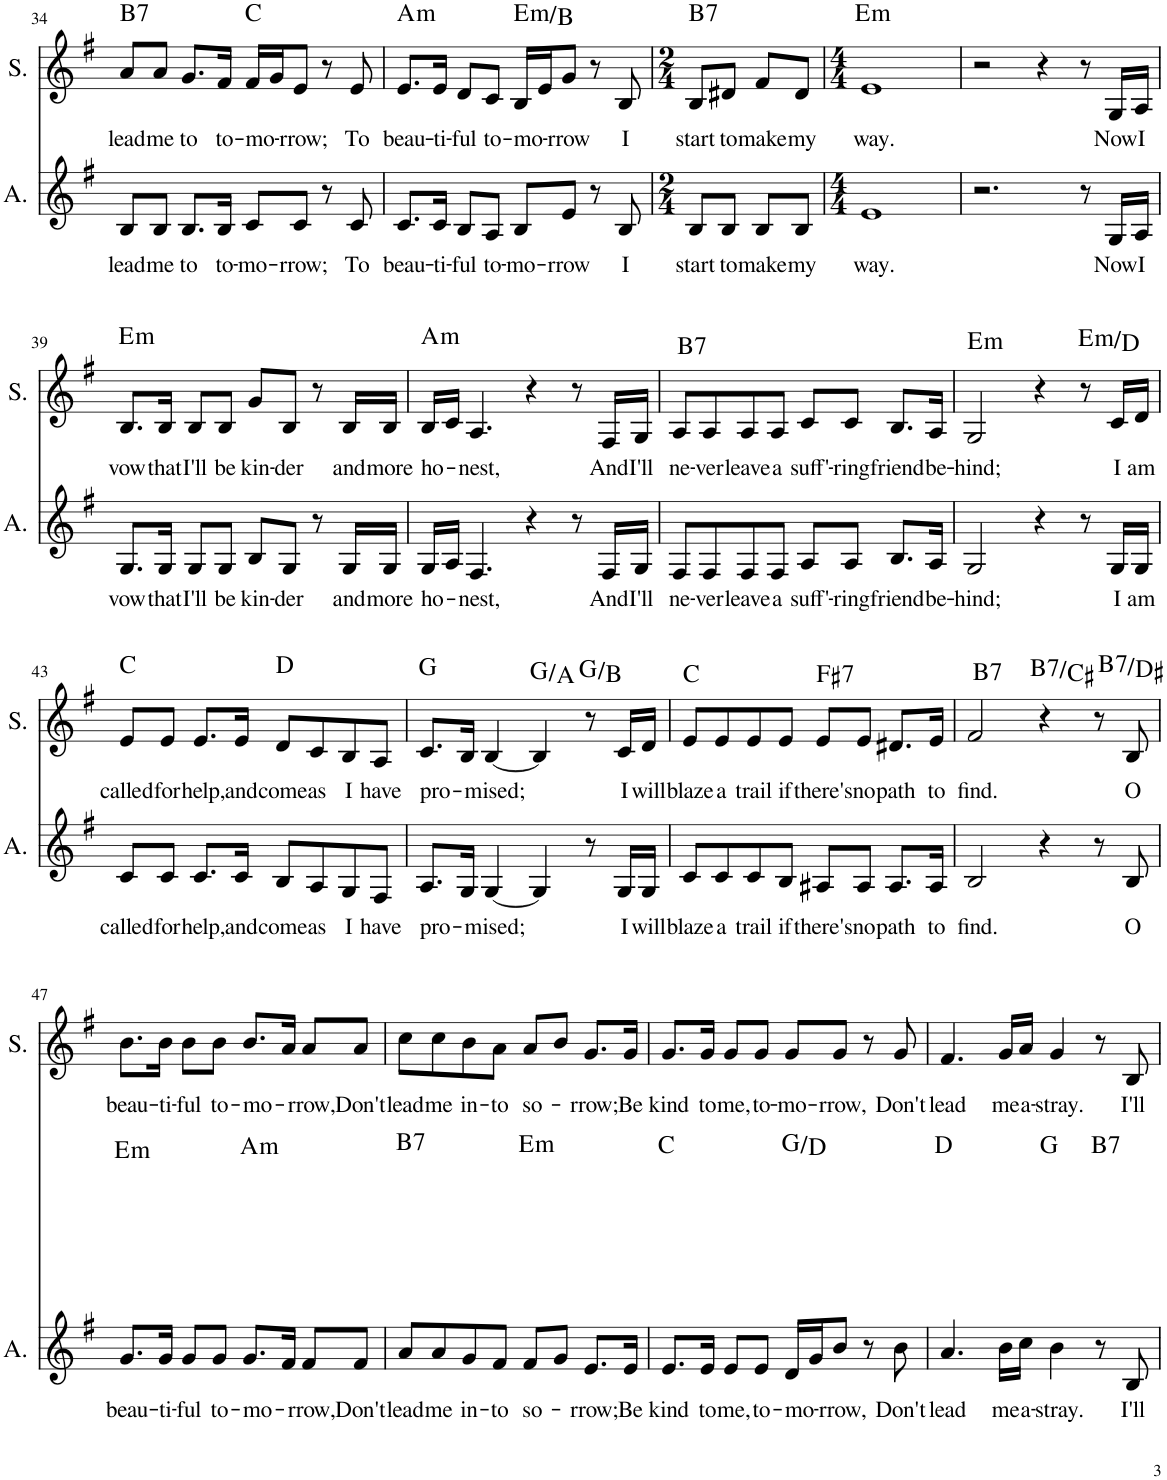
**kern	**text	**harte	**kern	**text	**harte
*part2	*part2	*part2	*part1	*part1	*part1
*staff2	*staff2	*	*staff1	*staff1	*
*I"Alto	*	*	*I"Soprano	*	*
*I'A.	*	*	*I'S.	*	*
!!LO:PB:g=z
*clefG2	*	*	*clefG2	*	*
*k[f#]	*	*	*k[f#]	*	*
*M4/4	*	*	*M4/4	*	*
=34	=34	=34	=34	=34	=34
!	!LO:LY:b	!	!	!LO:LY:b	!LO:H:kt=7
8B/L	lead	.	8a/L	lead	B:7
!	!LO:LY:b	!	!	!LO:LY:b	!
8B/J	me	.	8a/J	me	.
!	!LO:LY:b	!	!	!LO:LY:b	!
8.B/L	to	.	8.g/L	to	.
!	!LO:LY:b	!	!	!LO:LY:b	!
16B/Jk	to-	.	16f#/Jk	to-	.
!	!LO:LY:b	!	!	!LO:LY:b	!
8c/L	-mo-	.	16f#/LL	-mo-	C:maj
.	.	.	16g/J	.	.
!	!LO:LY:b	!	!	!LO:LY:b	!
8c/J	-rrow;	.	8e/J	-rrow;	.
8r	.	.	8r	.	.
!	!LO:LY:b	!	!	!LO:LY:b	!
8c/	To	.	8e/	To	.
=35	=35	=35	=35	=35	=35
!	!LO:LY:b	!	!	!LO:LY:b	!LO:H:kt=m
8.c/L	beau-	.	8.e/L	beau-	A:min
!	!LO:LY:b	!	!	!LO:LY:b	!
16c/Jk	-ti-	.	16e/Jk	-ti-	.
!	!LO:LY:b	!	!	!LO:LY:b	!
8B/L	-ful	.	8d/L	-ful	.
!	!LO:LY:b	!	!	!LO:LY:b	!
8A/J	to-	.	8c/J	to-	.
!	!LO:LY:b	!	!	!LO:LY:b	!LO:H:kt=m
8B/L	-mo-	.	16B/LL	-mo-	E:min/5
.	.	.	16e/J	.	.
!	!LO:LY:b	!	!	!LO:LY:b	!
8e/J	-rrow	.	8g/J	-rrow	.
8r	.	.	8r	.	.
!	!LO:LY:b	!	!	!LO:LY:b	!
8B/	I	.	8B/	I	.
=36	=36	=36	=36	=36	=36
*M2/4	*	*	*M2/4	*	*
!	!LO:LY:b	!	!	!LO:LY:b	!LO:H:kt=7
8B/L	start	.	8B/L	start	B:7
!	!LO:LY:b	!	!	!LO:LY:b	!
8B/J	to	.	8d#X/J	to	.
!	!LO:LY:b	!	!	!LO:LY:b	!
8B/L	make	.	8f#/L	make	.
!	!LO:LY:b	!	!	!LO:LY:b	!
8B/J	my	.	8d#/J	my	.
=37	=37	=37	=37	=37	=37
*M4/4	*	*	*M4/4	*	*
!	!LO:LY:b	!	!	!LO:LY:b	!LO:H:kt=m
1e	way.	.	1e	way.	E:min
=38	=38	=38	=38	=38	=38
2.r	.	.	2r	.	.
.	.	.	4r	.	.
8r	.	.	8r	.	.
!	!LO:LY:b	!	!	!LO:LY:b	!
16G/LL	Now	.	16G/LL	Now	.
!	!LO:LY:b	!	!	!LO:LY:b	!
16A/JJ	I	.	16A/JJ	I	.
!!LO:LB:g=z
=39	=39	=39	=39	=39	=39
!	!LO:LY:b	!	!	!LO:LY:b	!LO:H:kt=m
8.G/L	vow	.	8.B/L	vow	E:min
!	!LO:LY:b	!	!	!LO:LY:b	!
16G/Jk	that	.	16B/Jk	that	.
!	!LO:LY:b	!	!	!LO:LY:b	!
8G/L	I'll	.	8B/L	I'll	.
!	!LO:LY:b	!	!	!LO:LY:b	!
8G/J	be	.	8B/J	be	.
!	!LO:LY:b	!	!	!LO:LY:b	!
8B/L	kin-	.	8g/L	kin-	.
!	!LO:LY:b	!	!	!LO:LY:b	!
8G/J	-der	.	8B/J	-der	.
8r	.	.	8r	.	.
!	!LO:LY:b	!	!	!LO:LY:b	!
16G/LL	and	.	16B/LL	and	.
!	!LO:LY:b	!	!	!LO:LY:b	!
16G/JJ	more	.	16B/JJ	more	.
=40	=40	=40	=40	=40	=40
!	!LO:LY:b	!	!	!LO:LY:b	!LO:H:kt=m
16G/LL	ho-	.	16B/LL	ho-	A:min
16A/JJ	.	.	16c/JJ	.	.
!	!LO:LY:b	!	!	!LO:LY:b	!
4.F#/	-nest,	.	4.A/	-nest,	.
4r	.	.	4r	.	.
8r	.	.	8r	.	.
!	!LO:LY:b	!	!	!LO:LY:b	!
16F#/LL	And	.	16F#/LL	And	.
!	!LO:LY:b	!	!	!LO:LY:b	!
16G/JJ	I'll	.	16G/JJ	I'll	.
=41	=41	=41	=41	=41	=41
!	!LO:LY:b	!	!	!LO:LY:b	!LO:H:kt=7
8F#/L	ne-	.	8A/L	ne-	B:7
!	!LO:LY:b	!	!	!LO:LY:b	!
8F#/	-ver	.	8A/	-ver	.
!	!LO:LY:b	!	!	!LO:LY:b	!
8F#/	leave	.	8A/	leave	.
!	!LO:LY:b	!	!	!LO:LY:b	!
8F#/J	a	.	8A/J	a	.
!	!LO:LY:b	!	!	!LO:LY:b	!
8A/L	suff'-	.	8c/L	suff'-	.
!	!LO:LY:b	!	!	!LO:LY:b	!
8A/J	-ring	.	8c/J	-ring	.
!	!LO:LY:b	!	!	!LO:LY:b	!
8.B/L	friend	.	8.B/L	friend	.
!	!LO:LY:b	!	!	!LO:LY:b	!
16A/Jk	be-	.	16A/Jk	be-	.
=42	=42	=42	=42	=42	=42
!	!LO:LY:b	!	!	!LO:LY:b	!LO:H:kt=m
2G/	-hind;	.	2G/	-hind;	E:min
4r	.	.	4r	.	.
!	!	!	!	!	!LO:H:kt=m
8r	.	.	8r	.	E:min/b7
!	!LO:LY:b	!	!	!LO:LY:b	!
16G/LL	I	.	16c/LL	I	.
!	!LO:LY:b	!	!	!LO:LY:b	!
16G/JJ	am	.	16d/JJ	am	.
!!LO:LB:g=z
=43	=43	=43	=43	=43	=43
!	!LO:LY:b	!	!	!LO:LY:b	!
8c/L	called	.	8e/L	called	C:maj
!	!LO:LY:b	!	!	!LO:LY:b	!
8c/J	for	.	8e/J	for	.
!	!LO:LY:b	!	!	!LO:LY:b	!
8.c/L	help,	.	8.e/L	help,	.
!	!LO:LY:b	!	!	!LO:LY:b	!
16c/Jk	and	.	16e/Jk	and	.
!	!LO:LY:b	!	!	!LO:LY:b	!
8B/L	come	.	8d/L	come	D:maj
!	!LO:LY:b	!	!	!LO:LY:b	!
8A/	as	.	8c/	as	.
!	!LO:LY:b	!	!	!LO:LY:b	!
8G/	I	.	8B/	I	.
!	!LO:LY:b	!	!	!LO:LY:b	!
8F#/J	have	.	8A/J	have	.
=44	=44	=44	=44	=44	=44
!	!LO:LY:b	!	!	!LO:LY:b	!
8.A/L	-pro-	.	8.c/L	pro-	G:maj
16G/Jk	.	.	16B/Jk	.	.
!	!LO:LY:b	!	!	!LO:LY:b	!
[4G/	-mised;	.	[4B/	-mised;	.
4G/]	.	.	4B/]	.	G:maj/2
8r	.	.	8r	.	G:maj/3
!	!LO:LY:b	!	!	!LO:LY:b	!
16G/LL	I	.	16c/LL	I	.
!	!LO:LY:b	!	!	!LO:LY:b	!
16G/JJ	will	.	16d/JJ	will	.
=45	=45	=45	=45	=45	=45
!	!LO:LY:b	!	!	!LO:LY:b	!
8c/L	blaze	.	8e/L	blaze	C:maj
!	!LO:LY:b	!	!	!LO:LY:b	!
8c/	a	.	8e/	a	.
!	!LO:LY:b	!	!	!LO:LY:b	!
8c/	trail	.	8e/	trail	.
!	!LO:LY:b	!	!	!LO:LY:b	!
8B/J	if	.	8e/J	if	.
!	!LO:LY:b	!	!	!LO:LY:b	!LO:H:kt=7
8A#X/L	there's	.	8e/L	there's	F#:7
!	!LO:LY:b	!	!	!LO:LY:b	!
8A#/J	no	.	8e/J	no	.
!	!LO:LY:b	!	!	!LO:LY:b	!
8.A#/L	path	.	8.d#X/L	path	.
!	!LO:LY:b	!	!	!LO:LY:b	!
16A#/Jk	to	.	16e/Jk	to	.
=46	=46	=46	=46	=46	=46
!	!LO:LY:b	!	!	!LO:LY:b	!LO:H:kt=7
2B/	find.	.	2f#/	find.	B:7
!	!	!	!	!	!LO:H:kt=7
4r	.	.	4r	.	B:7/2
!	!	!	!	!	!LO:H:kt=7
8r	.	.	8r	.	B:7/3
!	!LO:LY:b	!	!	!LO:LY:b	!
8B/	O	.	8B/	O	.
!!LO:LB:g=z
=47	=47	=47	=47	=47	=47
!	!LO:LY:b	!LO:H:kt=m	!	!LO:LY:b	!
8.g/L	beau-	E:min	8.b\L	beau-	.
!	!LO:LY:b	!	!	!LO:LY:b	!
16g/Jk	-ti-	.	16b\Jk	-ti-	.
!	!LO:LY:b	!	!	!LO:LY:b	!
8g/L	-ful	.	8b\L	-ful	.
!	!LO:LY:b	!	!	!LO:LY:b	!
8g/J	to-	.	8b\J	to-	.
!	!LO:LY:b	!LO:H:kt=m	!	!LO:LY:b	!
8.g/L	-mo-	A:min	8.b/L	-mo-	.
16f#/Jk	.	.	16a/Jk	.	.
!	!LO:LY:b	!	!	!LO:LY:b	!
8f#/L	-rrow,	.	8a/L	-rrow,	.
!	!LO:LY:b	!	!	!LO:LY:b	!
8f#/J	Don't	.	8a/J	Don't	.
=48	=48	=48	=48	=48	=48
!	!LO:LY:b	!LO:H:kt=7	!	!LO:LY:b	!
8a/L	lead	B:7	8cc\L	lead	.
!	!LO:LY:b	!	!	!LO:LY:b	!
8a/	me	.	8cc\	me	.
!	!LO:LY:b	!	!	!LO:LY:b	!
8g/	in-	.	8b\	in-	.
!	!LO:LY:b	!	!	!LO:LY:b	!
8f#/J	-to	.	8a\J	-to	.
!	!LO:LY:b	!LO:H:kt=m	!	!LO:LY:b	!
8f#/L	so-	E:min	8a/L	-so-	.
8g/J	.	.	8b/J	.	.
!	!LO:LY:b	!	!	!LO:LY:b	!
8.e/L	-rrow;	.	8.g/L	-rrow;	.
!	!LO:LY:b	!	!	!LO:LY:b	!
16e/Jk	Be	.	16g/Jk	Be	.
=49	=49	=49	=49	=49	=49
!	!LO:LY:b	!	!	!LO:LY:b	!
8.e/L	kind	C:maj	8.g/L	kind	.
!	!LO:LY:b	!	!	!LO:LY:b	!
16e/Jk	to	.	16g/Jk	to	.
!	!LO:LY:b	!	!	!LO:LY:b	!
8e/L	me,	.	8g/L	me,	.
!	!LO:LY:b	!	!	!LO:LY:b	!
8e/J	to-	.	8g/J	to-	.
!	!LO:LY:b	!	!	!LO:LY:b	!
16d/LL	-mo-	G:maj/5	8g/L	-mo-	.
16g/J	.	.	.	.	.
!	!LO:LY:b	!	!	!LO:LY:b	!
8b/J	-rrow,	.	8g/J	-rrow,	.
8r	.	.	8r	.	.
!	!LO:LY:b	!	!	!LO:LY:b	!
8b\	Don't	.	8g/	Don't	.
=50	=50	=50	=50	=50	=50
!	!LO:LY:b	!	!	!LO:LY:b	!
4.a/	lead	D:maj	4.f#/	lead	.
!	!LO:LY:b	!	!	!LO:LY:b	!
16b\LL	me	.	16g/LL	me	.
!	!LO:LY:b	!	!	!LO:LY:b	!
16cc\JJ	a-	.	16a/JJ	a-	.
!	!LO:LY:b	!	!	!LO:LY:b	!
4b\	-stray.	G:maj	4g/	-stray.	.
!	!	!LO:H:kt=7	!	!	!
8r	.	B:7	8r	.	.
!	!LO:LY:b	!	!	!LO:LY:b	!
8B/	I'll	.	8B/	I'll	.
=	=	=	=	=	=
*-	*-	*-	*-	*-	*-
